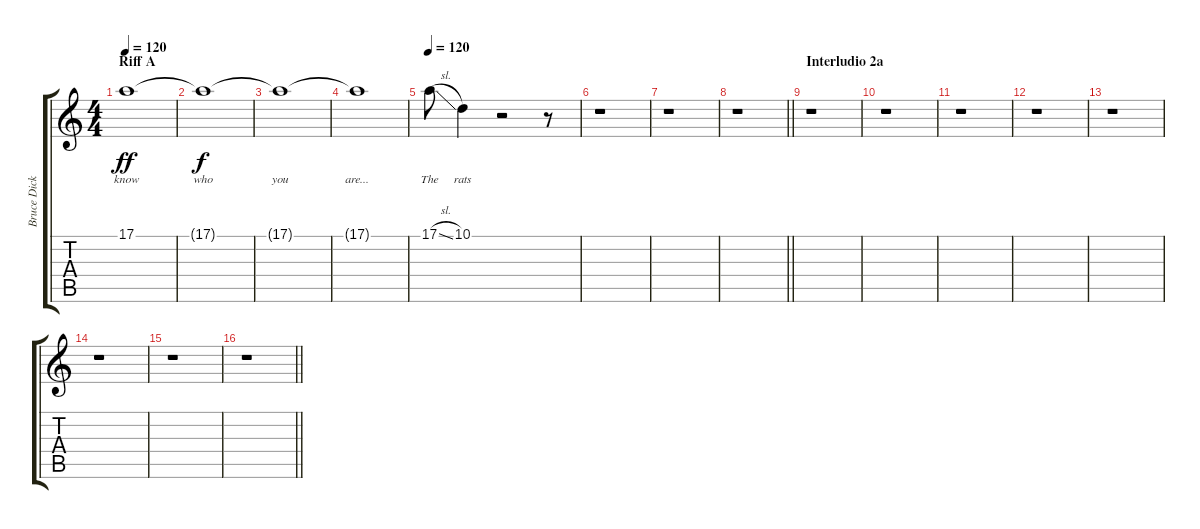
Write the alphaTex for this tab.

\track ("Bruce Dickinson" "Bruce Dick") {instrument lead2sawtooth}
\staff {score tabs}
\tuning (E4 B3 G3 D3 A2 E2) {hide}
\ts (4 4)
\section ("" "Riff A")
\tempo 120
\clef g2
\ks c
17.1.1{lyrics (0 "know") lyrics (1 "") lyrics (2 "") lyrics (3 "") lyrics (4 "") dy ff} |
17.1{t}.1{lyrics (0 "who") lyrics (1 "") lyrics (2 "") lyrics (3 "") lyrics (4 "") dy f} |
17.1{t}.1{lyrics (0 "you") lyrics (1 "") lyrics (2 "") lyrics (3 "") lyrics (4 "")} |
17.1{t}.1{lyrics (0 "are...") lyrics (1 "") lyrics (2 "") lyrics (3 "") lyrics (4 "")} |
\tempo 120
17.1{sl}.8{lyrics (0 "The") lyrics (1 "") lyrics (2 "") lyrics (3 "") lyrics (4 "")} 10.1.4{lyrics (0 "rats") lyrics (1 "") lyrics (2 "") lyrics (3 "") lyrics (4 "")} r.2 r.8 |
r.1 |
r.1 |
\barLineRight lightlight
r.1 |
\section ("" "Interludio 2a")
r.1 |
r.1 |
r.1 |
r.1 |
r.1 |
r.1 |
r.1 |
\barLineRight lightlight
r.1
